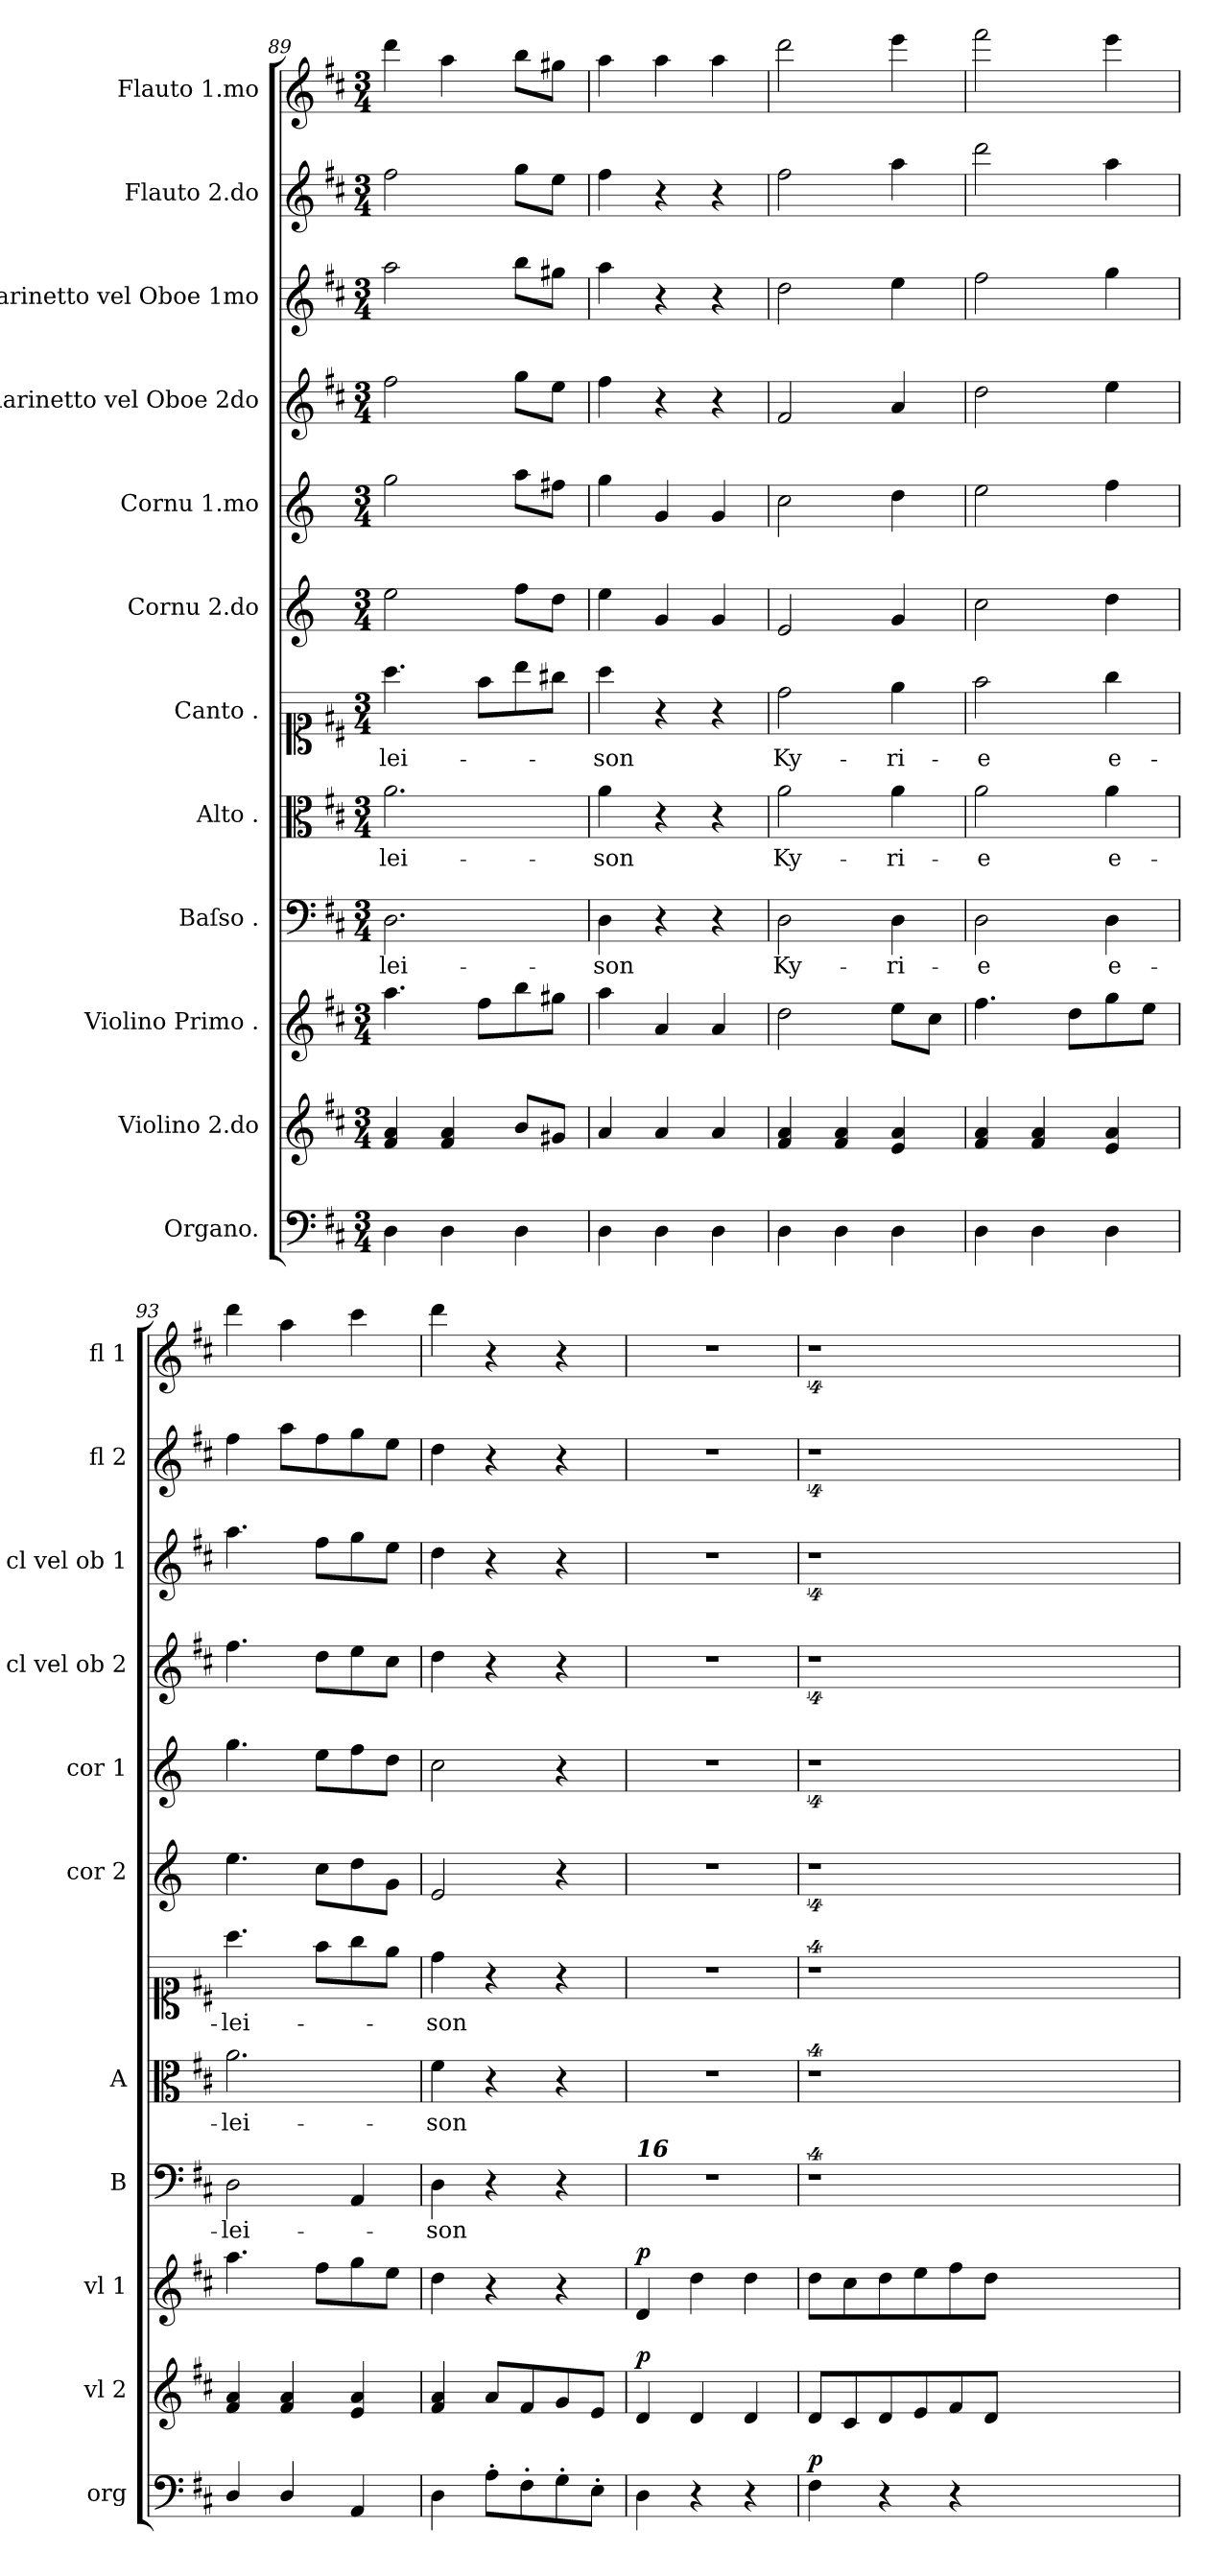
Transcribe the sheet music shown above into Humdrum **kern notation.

**kern	**dynam	**kern	**dynam	**kern	**dynam	**kern	**text	**kern	**text	**kern	**text	**kern	**kern	**kern	**kern	**kern	**kern
*part12	*part12	*part11	*part11	*part10	*part10	*part9	*part9	*part8	*part8	*part7	*part7	*part6	*part5	*part4	*part3	*part2	*part1
*staff12	*staff12	*staff11	*staff11	*staff10	*staff10	*staff9	*staff9	*staff8	*staff8	*staff7	*staff7	*staff6	*staff5	*staff4	*staff3	*staff2	*staff1
*I"Organo.	*	*I"Violino 2.do	*	*I"Violino Primo .	*	*I"Baſso .	*	*I"Alto .	*	*I"Canto .	*	*I"Cornu 2.do	*I"Cornu 1.mo	*I"Clarinetto vel Oboe 2do	*I"Clarinetto vel Oboe 1mo	*I"Flauto 2.do	*I"Flauto 1.mo
*I'org	*	*I'vl 2	*	*I'vl 1	*	*I'B	*	*I'A	*	*	*	*I'cor 2	*I'cor 1	*I'cl vel ob 2	*I'cl vel ob 1	*I'fl 2	*I'fl 1
*clefF4	*	*clefG2	*	*clefG2	*	*clefF4	*	*clefC3	*	*clefC1	*	*clefG2	*clefG2	*clefG2	*clefG2	*clefG2	*clefG2
*	*	*	*	*	*	*	*	*	*	*	*	*ITrd6c10	*ITrd6c10	*	*	*	*
*k[f#c#]	*	*k[f#c#]	*	*k[f#c#]	*	*k[f#c#]	*	*k[f#c#]	*	*k[f#c#]	*	*k[f#c#]	*k[f#c#]	*k[f#c#]	*k[f#c#]	*k[f#c#]	*k[f#c#]
*D:	*	*D:	*	*D:	*	*D:	*	*D:	*	*D:	*	*	*	*D:	*D:	*D:	*D:
*M3/4	*	*M3/4	*	*M3/4	*	*M3/4	*	*M3/4	*	*M3/4	*	*M3/4	*M3/4	*M3/4	*M3/4	*M3/4	*M3/4
=89	=89	=89	=89	=89	=89	=89	=89	=89	=89	=89	=89	=89	=89	=89	=89	=89	=89
4D\	.	4f#/ 4a/	.	4.aa\	.	2.D\	-lei-	2.a\	-lei-	4.aa\	-lei-	2f#\	2a\	2ff#\	2aa\	2ff#\	4ddd\
4D\	.	4f#/ 4a/	.	.	.	.	.	.	.	.	.	.	.	.	.	.	4aa\
.	.	.	.	8ff#\L	.	.	.	.	.	8ff#\L	.	.	.	.	.	.	.
4D\	.	8b/L	.	8bb\	.	.	.	.	.	8bb\	.	8g\L	8b\L	8gg\L	8bb\L	8gg\L	8bb\L
.	.	8g#X/J	.	8gg#X\J	.	.	.	.	.	8gg#X\J	.	8e\J	8g#X\J	8ee\J	8gg#X\J	8ee\J	8gg#X\J
=90	=90	=90	=90	=90	=90	=90	=90	=90	=90	=90	=90	=90	=90	=90	=90	=90	=90
4D\	.	4a/	.	4aa\	.	4D\	-son	4a\	-son	4aa\	-son	4f#\	4a\	4ff#\	4aa\	4ff#\	4aa\
4D\	.	4a/	.	4a/	.	4r	.	4r	.	4r	.	4A/	4A/	4r	4r	4r	4aa\
4D\	.	4a/	.	4a/	.	4r	.	4r	.	4r	.	4A/	4A/	4r	4r	4r	4aa\
=91	=91	=91	=91	=91	=91	=91	=91	=91	=91	=91	=91	=91	=91	=91	=91	=91	=91
4D\	.	4f#/ 4a/	.	2dd\	.	2D\	Ky-	2a\	Ky-	2dd\	Ky-	2F#/	2d\	2f#/	2dd\	2ff#\	2ddd\
4D\	.	4f#/ 4a/	.	.	.	.	.	.	.	.	.	.	.	.	.	.	.
4D\	.	4e/ 4a/	.	8ee\L	.	4D\	-ri-	4a\	-ri-	4ee\	-ri-	4A/	4e\	4a/	4ee\	4aa\	4eee\
.	.	.	.	8cc#\J	.	.	.	.	.	.	.	.	.	.	.	.	.
=92	=92	=92	=92	=92	=92	=92	=92	=92	=92	=92	=92	=92	=92	=92	=92	=92	=92
4D\	.	4f#/ 4a/	.	4.ff#\	.	2D\	-e	2a\	-e	2ff#\	-e	2d\	2f#\	2dd\	2ff#\	2ddd\	2fff#\
4D\	.	4f#/ 4a/	.	.	.	.	.	.	.	.	.	.	.	.	.	.	.
.	.	.	.	8dd\L	.	.	.	.	.	.	.	.	.	.	.	.	.
4D\	.	4e/ 4a/	.	8gg\	.	4D\	e-	4a\	e-	4gg\	e-	4e\	4g\	4ee\	4gg\	4aa\	4eee\
.	.	.	.	8ee\J	.	.	.	.	.	.	.	.	.	.	.	.	.
=93	=93	=93	=93	=93	=93	=93	=93	=93	=93	=93	=93	=93	=93	=93	=93	=93	=93
4D/	.	4f#/ 4a/	.	4.aa\	.	2D\	-lei-	2.a\	-lei-	4.aa\	-lei-	4.f#\	4.a\	4.ff#\	4.aa\	4ff#\	4ddd\
4D/	.	4f#/ 4a/	.	.	.	.	.	.	.	.	.	.	.	.	.	8aa\L	4aa\
.	.	.	.	8ff#\L	.	.	.	.	.	8ff#\L	.	8d\L	8f#\L	8dd\L	8ff#\L	8ff#\	.
4AA/	.	4e/ 4a/	.	8gg\	.	4AA/	.	.	.	8gg\	.	8e\	8g\	8ee\	8gg\	8gg\	4ccc#\
.	.	.	.	8ee\J	.	.	.	.	.	8ee\J	.	8A\J	8e\J	8cc#\J	8ee\J	8ee\J	.
=94	=94	=94	=94	=94	=94	=94	=94	=94	=94	=94	=94	=94	=94	=94	=94	=94	=94
4D\	.	4f#/ 4a/	.	4dd\	.	4D\	-son	4f#\	-son	4dd\	-son	2F#/	2d\	4dd\	4dd\	4dd\	4ddd\
8A'\L	.	8a/L	.	4r	.	4r	.	4r	.	4r	.	.	.	4r	4r	4r	4r
8F#'\	.	8f#/	.	.	.	.	.	.	.	.	.	.	.	.	.	.	.
8G'\	.	8g/	.	4r	.	4r	.	4r	.	4r	.	4r	4r	4r	4r	4r	4r
8E'\J	.	8e/J	.	.	.	.	.	.	.	.	.	.	.	.	.	.	.
=95	=95	=95	=95	=95	=95	=95	=95	=95	=95	=95	=95	=95	=95	=95	=95	=95	=95
!	!	!	!	!	!	!LO:TX:a:Bi:t=16	!	!	!	!	!	!	!	!	!	!	!
!	!	!	!LO:DY:a	!	!LO:DY:a	!	!	!	!	!	!	!	!	!	!	!	!
4D\	.	4d/	p	4d/	p	2.r	.	2.r	.	2.r	.	2.r	2.r	2.r	2.r	2.r	2.r
4r	.	4d/	.	4dd\	.	.	.	.	.	.	.	.	.	.	.	.	.
4r	.	4d/	.	4dd\	.	.	.	.	.	.	.	.	.	.	.	.	.
=96	=96	=96	=96	=96	=96	=96	=96	=96	=96	=96	=96	=96	=96	=96	=96	=96	=96
!	!LO:DY:a	!	!	!	!	!	!	!	!	!	!	!	!	!	!	!	!
4F#\	p	8d/L	.	8dd\L	.	4%9r	.	4%9r	.	4%9r	.	4%9r	4%9r	4%9r	4%9r	4%9r	4%9r
.	.	8c#/	.	8cc#\	.	.	.	.	.	.	.	.	.	.	.	.	.
4r	.	8d/	.	8dd\	.	.	.	.	.	.	.	.	.	.	.	.	.
.	.	8e/	.	8ee\	.	.	.	.	.	.	.	.	.	.	.	.	.
4r	.	8f#/	.	8ff#\	.	.	.	.	.	.	.	.	.	.	.	.	.
.	.	8d/J	.	8dd\J	.	.	.	.	.	.	.	.	.	.	.	.	.
1.ryy	.	1.ryy	.	1.ryy	.	.	.	.	.	.	.	.	.	.	.	.	.
=	=	=	=	=	=	=	=	=	=	=	=	=	=	=	=	=	=
*-	*-	*-	*-	*-	*-	*-	*-	*-	*-	*-	*-	*-	*-	*-	*-	*-	*-
